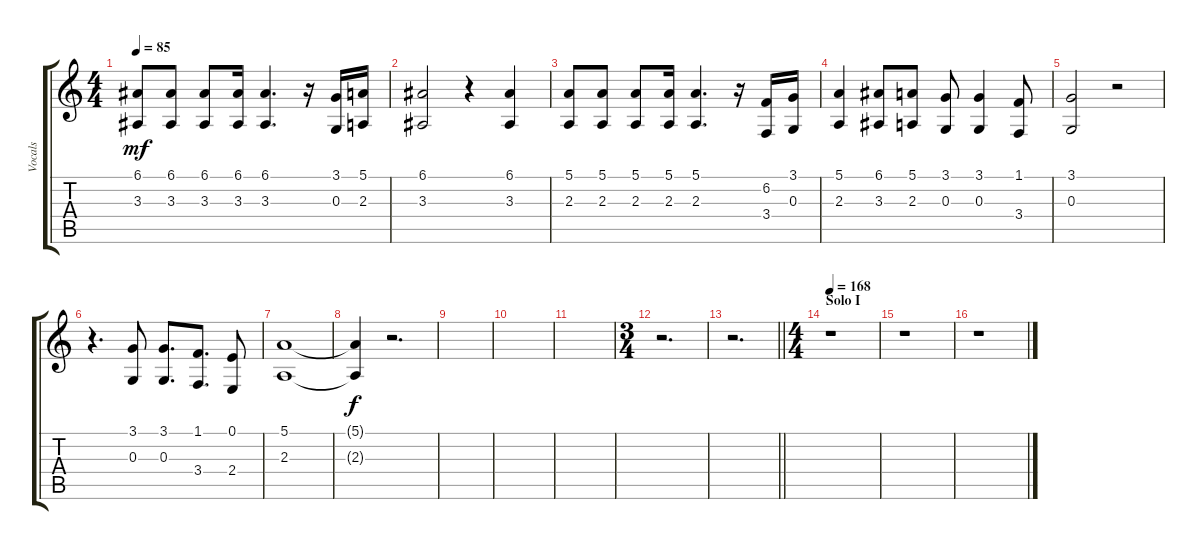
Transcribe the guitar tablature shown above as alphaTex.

\track ("Vocals" "Vocals") {instrument vibraphone}
\staff {score tabs}
\tuning (E4 B3 G3 D3 A2 E2) {hide}
\ts (4 4)
\tempo 85
\clef g2
\ks c
(6.1 3.3).8{dy mf} (6.1 3.3).8 (6.1 3.3).8 (6.1 3.3).16 (6.1 3.3).4{d} r.16 (3.1 0.3).16 (5.1 2.3).16 |
(6.1 3.3).2 r.4 (6.1 3.3).4 |
(5.1 2.3).8 (5.1 2.3).8 (5.1 2.3).8 (5.1 2.3).16 (5.1 2.3).4{d} r.16 (6.2 3.4).16 (3.1 0.3).16 |
(5.1 2.3).4 (6.1 3.3).8 (5.1 2.3).8 (3.1 0.3).8 (3.1 0.3).4 (1.1 3.4).8 |
(3.1 0.3).2 r.2 |
r.4{d} (3.1 0.3).8 (3.1 0.3).8{d} (1.1 3.4).8{d} (0.1 2.4).8 |
(5.1 2.3).1 |
(5.1{t} 2.3{t}).4{dy f} r.2{d} |
|
|
|
\ts (3 4)
r.2{d} |
\barLineRight lightlight
r.2{d} |
\ts (4 4)
\section ("" "Solo I")
\tempo 168
r.1 |
r.1 |
r.1
